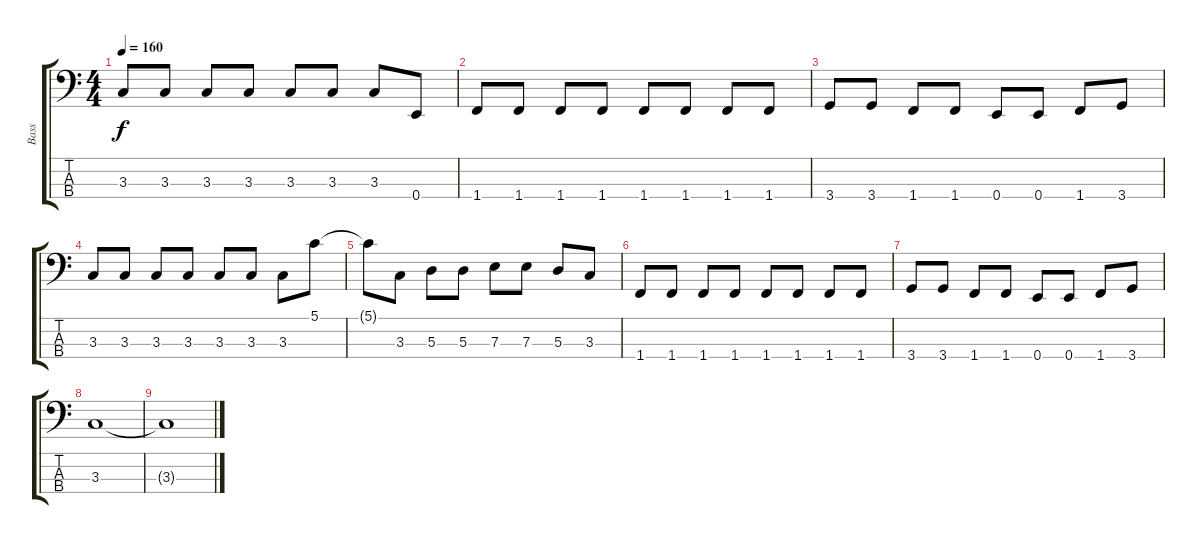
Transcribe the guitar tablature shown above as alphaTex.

\track ("Bass" "Bass") {instrument electricbasspick}
\staff {score tabs}
\tuning (G2 D2 A1 E1) {hide}
\ts (4 4)
\tempo 160
\clef f4
\ks c
3.3.8{dy f} 3.3.8 3.3.8 3.3.8 3.3.8 3.3.8 3.3.8 0.4.8 |
1.4.8 1.4.8 1.4.8 1.4.8 1.4.8 1.4.8 1.4.8 1.4.8 |
3.4.8 3.4.8 1.4.8 1.4.8 0.4.8 0.4.8 1.4.8 3.4.8 |
3.3.8 3.3.8 3.3.8 3.3.8 3.3.8 3.3.8 3.3.8 5.1.8 |
5.1{t}.8 3.3.8 5.3.8 5.3.8 7.3.8 7.3.8 5.3.8 3.3.8 |
1.4.8 1.4.8 1.4.8 1.4.8 1.4.8 1.4.8 1.4.8 1.4.8 |
3.4.8 3.4.8 1.4.8 1.4.8 0.4.8 0.4.8 1.4.8 3.4.8 |
3.3.1 |
3.3{t}.1
